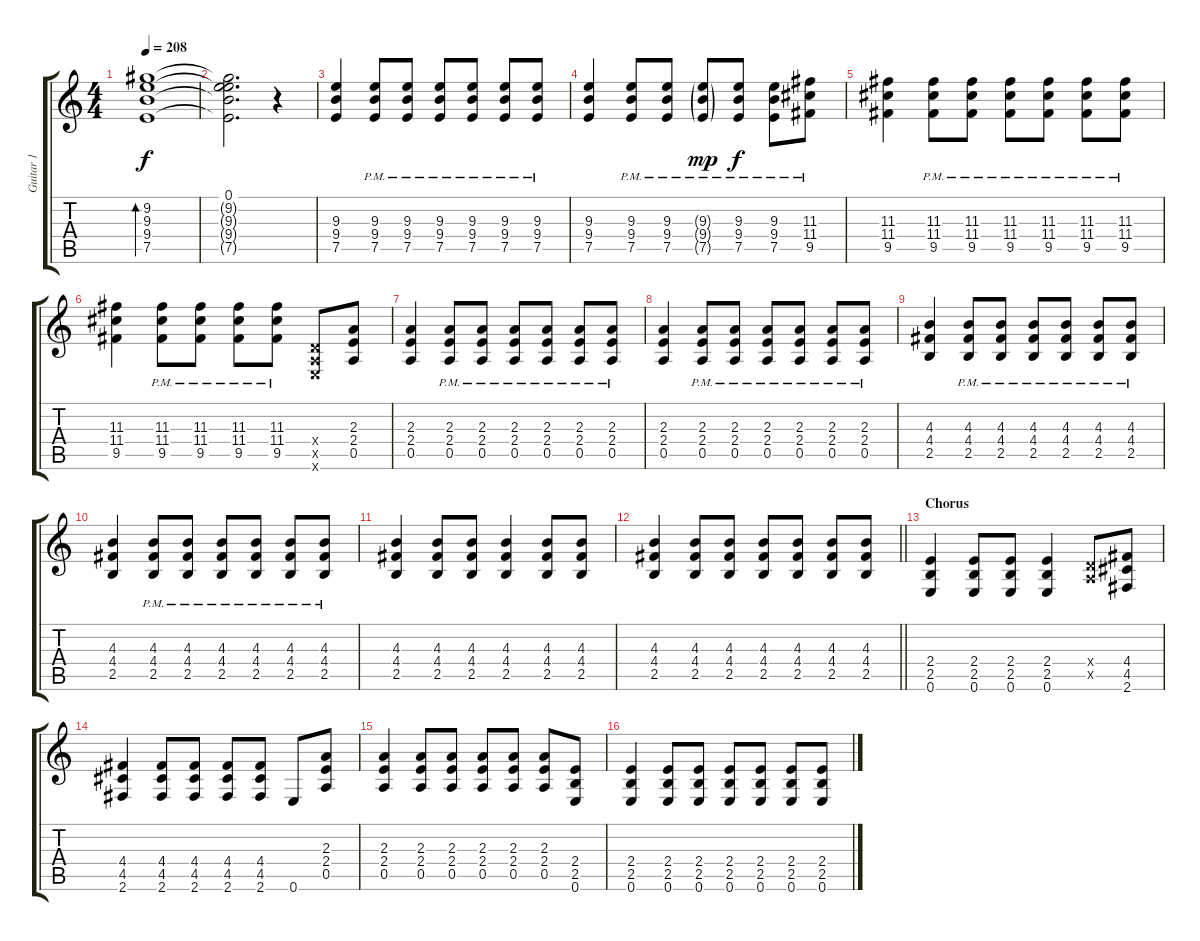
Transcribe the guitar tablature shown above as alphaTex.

\track ("Guitar 1" "Guitar 1") {instrument electricguitarclean}
\staff {score tabs}
\tuning (E4 B3 G3 D3 A2 E2) {hide}
\ts (4 4)
\tempo 208
\clef g2
\ks c
(9.2 9.3 9.4 7.5).1{bd 240 dy f} |
(0.1 9.2{t} 9.3{t} 9.4{t} 7.5{t}).2{d} r.4 |
(9.3 9.4 7.5).4 (9.3 9.4{pm} 7.5).8 (9.3 9.4{pm} 7.5).8 (9.3 9.4{pm} 7.5).8 (9.3 9.4{pm} 7.5).8 (9.3 9.4{pm} 7.5).8 (9.3 9.4{pm} 7.5).8 |
(9.3 9.4 7.5).4 (9.3 9.4{pm} 7.5).8 (9.3 9.4{pm} 7.5).8 (9.3{g} 9.4{g pm} 7.5{g}).8{dy mp} (9.3 9.4{pm} 7.5).8{dy f} (9.3 9.4{pm} 7.5).8 (11.3 11.4{pm} 9.5).8 |
(11.3 11.4 9.5).4 (11.3 11.4{pm} 9.5).8 (11.3 11.4{pm} 9.5).8 (11.3 11.4{pm} 9.5).8 (11.3 11.4{pm} 9.5).8 (11.3 11.4{pm} 9.5).8 (11.3 11.4{pm} 9.5).8 |
(11.3 11.4 9.5).4 (11.3 11.4{pm} 9.5{pm}).8 (11.3 11.4{pm} 9.5{pm}).8 (11.3 11.4{pm} 9.5{pm}).8 (11.3 11.4{pm} 9.5{pm}).8 (0.4{x} 0.5{x} 0.6{x}).8 (2.3 2.4 0.5).8 |
(2.3 2.4 0.5).4 (2.3{pm} 2.4{pm} 0.5{pm}).8 (2.3{pm} 2.4{pm} 0.5{pm}).8 (2.3{pm} 2.4{pm} 0.5{pm}).8 (2.3{pm} 2.4{pm} 0.5{pm}).8 (2.3{pm} 2.4{pm} 0.5{pm}).8 (2.3{pm} 2.4{pm} 0.5{pm}).8 |
(2.3 2.4 0.5).4 (2.3{pm} 2.4{pm} 0.5{pm}).8 (2.3{pm} 2.4{pm} 0.5{pm}).8 (2.3{pm} 2.4{pm} 0.5{pm}).8 (2.3{pm} 2.4{pm} 0.5{pm}).8 (2.3{pm} 2.4{pm} 0.5{pm}).8 (2.3{pm} 2.4{pm} 0.5{pm}).8 |
(4.3 4.4 2.5).4 (4.3 4.4{pm} 2.5{pm}).8 (4.3 4.4{pm} 2.5{pm}).8 (4.3 4.4{pm} 2.5{pm}).8 (4.3 4.4{pm} 2.5{pm}).8 (4.3 4.4{pm} 2.5{pm}).8 (4.3 4.4{pm} 2.5{pm}).8 |
(4.3 4.4 2.5).4 (4.3 4.4{pm} 2.5{pm}).8 (4.3 4.4{pm} 2.5{pm}).8 (4.3 4.4{pm} 2.5{pm}).8 (4.3 4.4{pm} 2.5{pm}).8 (4.3 4.4{pm} 2.5{pm}).8 (4.3 4.4{pm} 2.5{pm}).8 |
(4.3 4.4 2.5).4 (4.3 4.4 2.5).8 (4.3 4.4 2.5).8 (4.3 4.4 2.5).4 (4.3 4.4 2.5).8 (4.3 4.4 2.5).8 |
\barLineRight lightlight
(4.3 4.4 2.5).4 (4.3 4.4 2.5).8 (4.3 4.4 2.5).8 (4.3 4.4 2.5).8 (4.3 4.4 2.5).8 (4.3 4.4 2.5).8 (4.3 4.4 2.5).8 |
\section ("" "Chorus")
(2.4 2.5 0.6).4{instrument distortionguitar} (2.4 2.5 0.6).8 (2.4 2.5 0.6).8 (2.4 2.5 0.6).4 (0.4{x} 0.5{x}).8 (4.4 4.5 2.6).8 |
(4.4 4.5 2.6).4 (4.4 4.5 2.6).8 (4.4 4.5 2.6).8 (4.4 4.5 2.6).8 (4.4 4.5 2.6).8 0.6.8 (2.3 2.4 0.5).8 |
(2.3 2.4 0.5).4 (2.3 2.4 0.5).8 (2.3 2.4 0.5).8 (2.3 2.4 0.5).8 (2.3 2.4 0.5).8 (2.3 2.4 0.5).8 (2.4 2.5 0.6).8 |
(2.4 2.5 0.6).4 (2.4 2.5 0.6).8 (2.4 2.5 0.6).8 (2.4 2.5 0.6).8 (2.4 2.5 0.6).8 (2.4 2.5 0.6).8 (2.4 2.5 0.6).8
